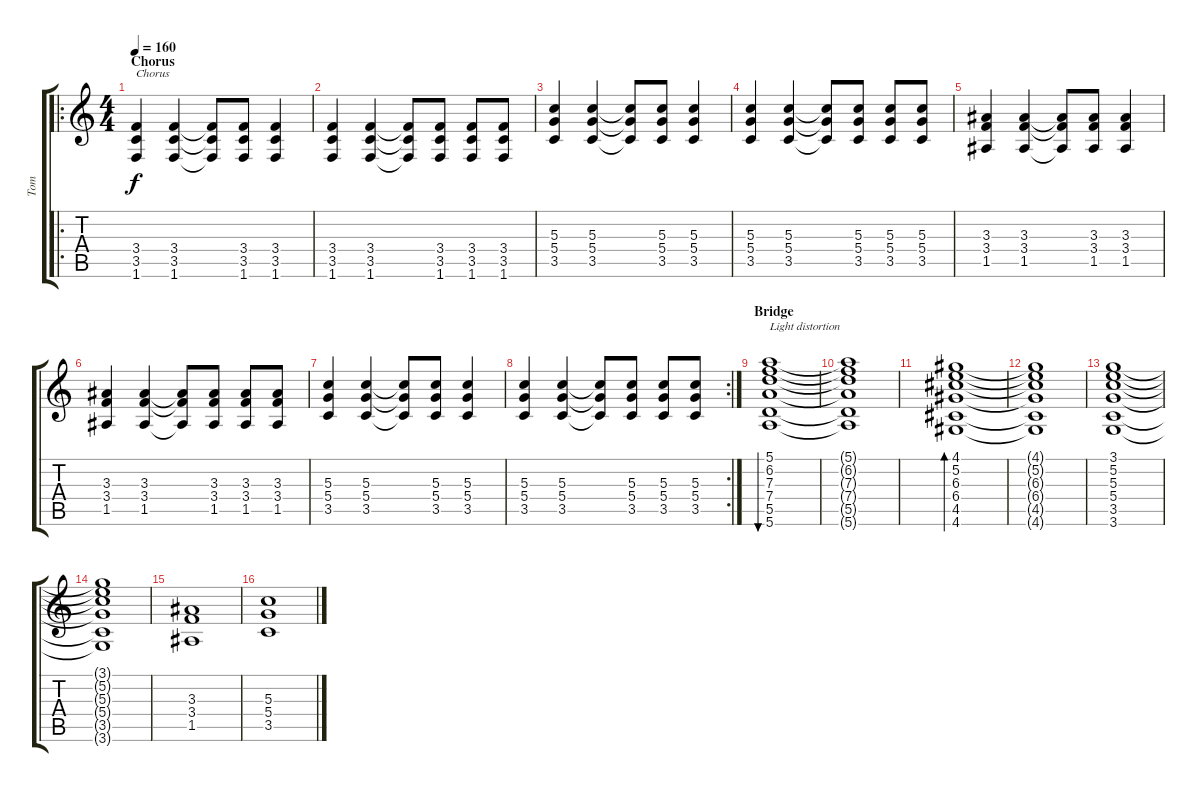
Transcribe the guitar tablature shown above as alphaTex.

\track ("Tom" "Tom") {instrument distortionguitar}
\staff {score tabs}
\tuning (E4 B3 G3 D3 A2 E2) {hide}
\ro
\ts (4 4)
\section ("" "Chorus")
\tempo 160
\clef g2
\ks c
(3.4 3.5 1.6).4{txt "Chorus" dy f} (3.4 3.5 1.6).4 (3.4{t} 3.5{t} 1.6{t}).8 (3.4 3.5 1.6).8 (3.4 3.5 1.6).4 |
(3.4 3.5 1.6).4 (3.4 3.5 1.6).4 (3.4{t} 3.5{t} 1.6{t}).8 (3.4 3.5 1.6).8 (3.4 3.5 1.6).8 (3.4 3.5 1.6).8 |
(5.3 5.4 3.5).4 (5.3 5.4 3.5).4 (5.3{t} 5.4{t} 3.5{t}).8 (5.3 5.4 3.5).8 (5.3 5.4 3.5).4 |
(5.3 5.4 3.5).4 (5.3 5.4 3.5).4 (5.3{t} 5.4{t} 3.5{t}).8 (5.3 5.4 3.5).8 (5.3 5.4 3.5).8 (5.3 5.4 3.5).8 |
(3.3 3.4 1.5).4 (3.3 3.4 1.5).4 (3.3{t} 3.4{t} 1.5{t}).8 (3.3 3.4 1.5).8 (3.3 3.4 1.5).4 |
(3.3 3.4 1.5).4 (3.3 3.4 1.5).4 (3.3{t} 3.4{t} 1.5{t}).8 (3.3 3.4 1.5).8 (3.3 3.4 1.5).8 (3.3 3.4 1.5).8 |
(5.3 5.4 3.5).4 (5.3 5.4 3.5).4 (5.3{t} 5.4{t} 3.5{t}).8 (5.3 5.4 3.5).8 (5.3 5.4 3.5).4 |
\rc 2
(5.3 5.4 3.5).4 (5.3 5.4 3.5).4 (5.3{t} 5.4{t} 3.5{t}).8 (5.3 5.4 3.5).8 (5.3 5.4 3.5).8 (5.3 5.4 3.5).8 |
\section ("" "Bridge")
(5.1 6.2 7.3 7.4 5.5 5.6).1{bu 240 txt "Light distortion" instrument overdrivenguitar} |
(5.1{t} 6.2{t} 7.3{t} 7.4{t} 5.5{t} 5.6{t}).1 |
(4.1 5.2 6.3 6.4 4.5 4.6).1{bd 480} |
(4.1{t} 5.2{t} 6.3{t} 6.4{t} 4.5{t} 4.6{t}).1 |
(3.1 5.2 5.3 5.4 3.5 3.6).1 |
(3.1{t} 5.2{t} 5.3{t} 5.4{t} 3.5{t} 3.6{t}).1 |
(3.3 3.4 1.5).1 |
(5.3 5.4 3.5).1
